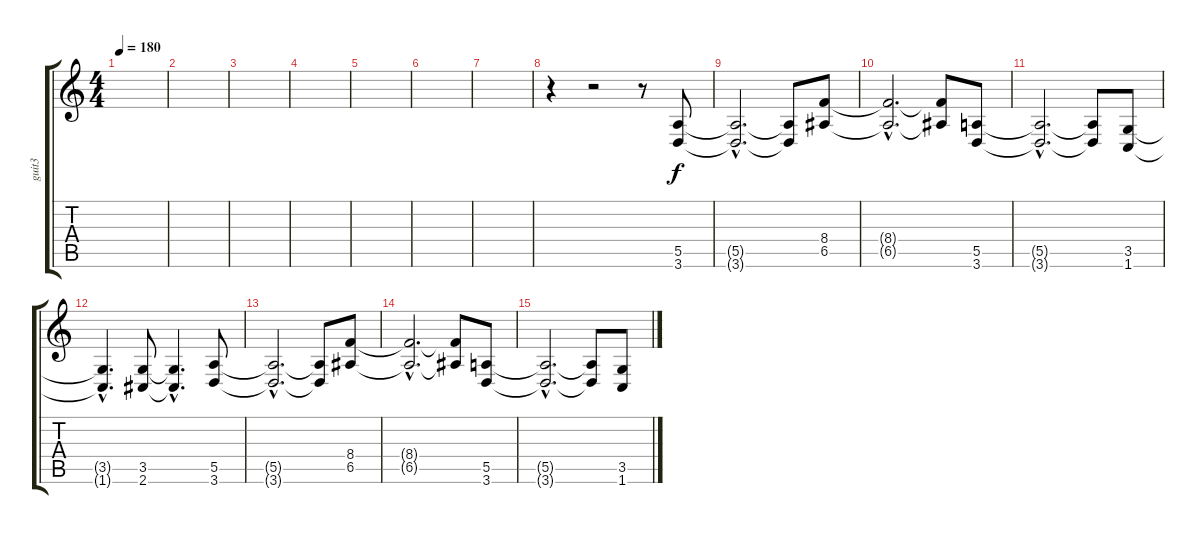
\track ("guit3" "guit3") {instrument distortionguitar}
\staff {score tabs}
\tuning (B3 Gb3 D3 A2 E2 B1) {hide}
\ts (4 4)
\tempo 180
\clef g2
\ks c
|
|
|
|
|
|
|
r.4 r.2 r.8 (5.5 3.6).8 |
(5.5{hac t} 3.6{hac t}).2{d} (5.5{t} 3.6{t}).8 (8.4 6.5).8 |
(8.4{hac t} 6.5{hac t}).2{d} (8.4{t} 6.5{t}).8 (5.5 3.6).8 |
(5.5{hac t} 3.6{hac t}).2{d} (5.5{t} 3.6{t}).8 (3.5 1.6).8 |
(3.5{hac t} 1.6{hac t}).4{d} (3.5 2.6).8 (3.5{hac t} 2.6{hac t}).4{d} (5.5 3.6).8 |
(5.5{hac t} 3.6{hac t}).2{d} (5.5{t} 3.6{t}).8 (8.4 6.5).8 |
(8.4{hac t} 6.5{hac t}).2{d} (8.4{t} 6.5{t}).8 (5.5 3.6).8 |
(5.5{hac t} 3.6{hac t}).2{d} (5.5{t} 3.6{t}).8 (3.5 1.6).8
